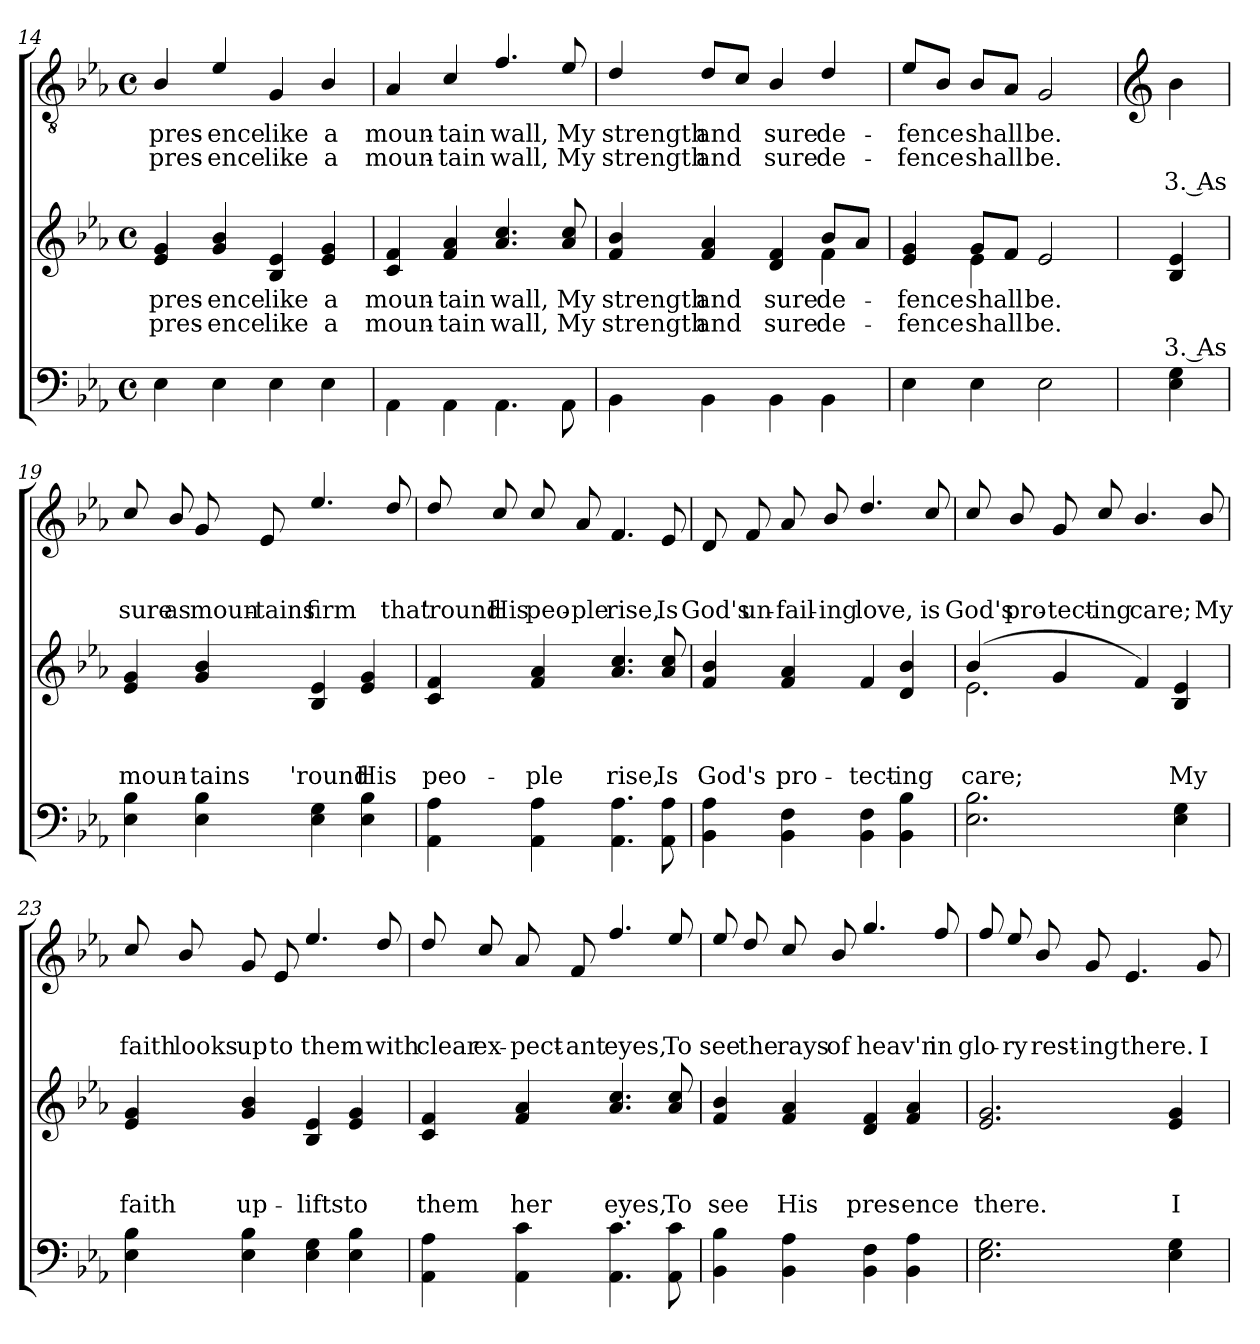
**kern	**kern	**text	**text	**text	**kern	**text	**text	**text
*part3	*part2	*part2	*part2	*part2	*part1	*part1	*part1	*part1
*staff3	*staff2	*staff2	*staff2	*staff2	*staff1	*staff1	*staff1	*staff1
*clefF4	*clefG2	*	*	*	*clefGv2	*	*	*
*k[b-e-a-]	*k[b-e-a-]	*	*	*	*k[b-e-a-]	*	*	*
*E-:	*E-:	*	*	*	*E-:	*	*	*
*M4/4	*M4/4	*	*	*	*M4/4	*	*	*
*met(c)	*met(c)	*	*	*	*met(c)	*	*	*
=14	=14	=14	=14	=14	=14	=14	=14	=14
!LO:N:head=solid	!LO:N:n=1:head=solid	!	!	!	!	!	!	!
!	!LO:N:n=2:head=solid	!LO:LY:b	!LO:LY:b	!	!	!LO:LY:b	!LO:LY:b	!
4E-\	4e-/ 4g/	pres-	pres-	.	4B-/	pres-	pres-	.
!LO:N:head=solid	!LO:N:n=1:head=solid	!LO:LY:b	!LO:LY:b	!	!LO:N:head=solid	!LO:LY:b	!LO:LY:b	!
4E-\	4g/ 4b-/	-ence	-ence	.	4e-/	-ence	-ence	.
!LO:N:head=solid	!LO:N:n=2:head=solid	!LO:LY:b	!LO:LY:b	!	!LO:N:head=solid	!LO:LY:b	!LO:LY:b	!
4E-\	4B-/ 4e-/	like	like	.	4G/	like	like	.
!LO:N:head=solid	!LO:N:n=1:head=solid	!	!	!	!	!	!	!
!	!LO:N:n=2:head=solid	!LO:LY:b	!LO:LY:b	!	!	!LO:LY:b	!LO:LY:b	!
4E-\	4e-/ 4g/	a	a	.	4B-/	a	a	.
=15	=15	=15	=15	=15	=15	=15	=15	=15
!LO:N:head=solid	!LO:N:n=1:head=solid	!	!	!	!	!	!	!
!	!LO:N:n=2:head=solid	!LO:LY:b	!LO:LY:b	!	!LO:N:head=solid	!LO:LY:b	!LO:LY:b	!
4AA-\	4c/ 4f/	moun-	moun-	.	4A-/	moun-	moun-	.
!LO:N:head=solid	!LO:N:n=1:head=solid	!	!	!	!	!	!	!
!	!LO:N:n=2:head=solid	!LO:LY:b	!LO:LY:b	!	!LO:N:head=solid	!LO:LY:b	!LO:LY:b	!
4AA-\	4f/ 4a-/	-tain	-tain	.	4c/	-tain	-tain	.
!LO:N:head=solid	!LO:N:n=1:head=solid	!	!	!	!	!	!	!
!	!LO:N:n=2:head=solid	!LO:LY:b	!LO:LY:b	!	!LO:N:head=solid	!LO:LY:b	!LO:LY:b	!
4.AA-\	4.a-/ 4.cc/	wall,	wall,	.	4.f/	wall,	wall,	.
!LO:N:head=solid	!LO:N:n=1:head=solid	!	!	!	!	!	!	!
!	!LO:N:n=2:head=solid	!LO:LY:b	!LO:LY:b	!	!LO:N:head=solid	!LO:LY:b	!LO:LY:b	!
8AA-\	8a-/ 8cc/	My	My	.	8e-/	My	My	.
!!LO:PB:g=z
=16	=16	=16	=16	=16	=16	=16	=16	=16
!	!LO:N:n=1:head=solid	!LO:LY:b	!LO:LY:b	!	!LO:N:head=solid	!LO:LY:b	!LO:LY:b	!
*	*^	*	*	*	*	*	*	*
4BB-\	4f/ 4b-/	2.ryy	strength	strength	.	4d/	strength	strength	.
!	!LO:N:n=1:head=solid	!	!	!	!	!	!	!	!
!	!LO:N:n=2:head=solid	!	!LO:LY:b	!LO:LY:b	!	!LO:N:head=solid	!LO:LY:b	!LO:LY:b	!
4BB-\	4f/ 4a-/	.	and	and	.	8d/L	and	and	.
!	!	!	!	!	!	!LO:N:head=solid	!	!	!
.	.	.	.	.	.	8c/J	.	.	.
!	!LO:N:n=1:head=solid	!	!	!	!	!	!	!	!
!	!LO:N:n=2:head=solid	!	!LO:LY:b	!LO:LY:b	!	!	!LO:LY:b	!LO:LY:b	!
4BB-\	4d/ 4f/	.	sure	sure	.	4B-/	sure	sure	.
!	!	!LO:N:head=solid	!LO:LY:b	!LO:LY:b	!	!LO:N:head=solid	!LO:LY:b	!LO:LY:b	!
4BB-\	8b-/L	4f\	de-	de-	.	4d/	de-	de-	.
!	!LO:N:head=solid	!	!	!	!	!	!	!	!
.	8a-/J	.	.	.	.	.	.	.	.
=17	=17	=17	=17	=17	=17	=17	=17	=17	=17
!LO:N:head=solid	!LO:N:n=1:head=solid	!	!	!	!	!	!	!	!
!	!LO:N:n=2:head=solid	!	!LO:LY:b	!LO:LY:b	!	!LO:N:head=solid	!LO:LY:b	!LO:LY:b	!
4E-\	4e-/ 4g/	4ryy	-fence	-fence	.	8e-/L	-fence	-fence	.
.	.	.	.	.	.	8B-/J	.	.	.
!LO:N:head=solid	!LO:N:head=solid	!LO:N:head=solid	!LO:LY:b	!LO:LY:b	!	!	!LO:LY:b	!LO:LY:b	!
4E-\	8g/L	4e-\	shall	shall	.	8B-/L	shall	shall	.
!	!LO:N:head=solid	!	!	!	!	!LO:N:head=solid	!	!	!
.	8f/J	.	.	.	.	8A-/J	.	.	.
!LO:N:head=open	!LO:N:head=open	!	!LO:LY:b	!LO:LY:b	!	!LO:N:head=open	!LO:LY:b	!LO:LY:b	!
2E-\	2e-	2ryy	be.	be.	.	2G/	be.	be.	.
*	*v	*v	*	*	*	*	*	*	*
=18	=18	=18	=18	=18	=18	=18	=18	=18
*	*	*	*	*	*clefG2	*	*	*
*	*^	*	*	*	*	*	*	*
!LO:N:n=1:head=solid	!	!	!	!	!	!	!	!	!
!LO:N:n=2:head=solid	!LO:N:n=2:head=solid	!	!	!	!LO:LY:b	!	!	!	!LO:LY:b
*	*v	*v	*	*	*	*	*	*	*
4E-\ 4G\	4B-/ 4e-/	.	.	3. As	4b-\	.	.	3. As
=19	=19	=19	=19	=19	=19	=19	=19	=19
!LO:N:n=1:head=solid	!LO:N:n=1:head=solid	!	!	!	!	!	!	!
!	!LO:N:n=2:head=solid	!	!	!LO:LY:b	!LO:N:head=solid	!	!	!LO:LY:b
4E-\ 4B-\	4e-/ 4g/	.	.	moun-	8cc/	.	.	sure
!	!	!	!	!	!	!	!	!LO:LY:b
.	.	.	.	.	8b-/	.	.	as
!LO:N:n=1:head=solid	!LO:N:n=1:head=solid	!	!	!LO:LY:b	!LO:N:head=solid	!	!	!LO:LY:b
4E-\ 4B-\	4g/ 4b-/	.	.	-tains	8g/	.	.	moun-
!	!	!	!	!	!LO:N:head=solid	!	!	!LO:LY:b
.	.	.	.	.	8e-/	.	.	-tains
!LO:N:n=1:head=solid	!	!	!	!	!	!	!	!
!LO:N:n=2:head=solid	!LO:N:n=2:head=solid	!	!	!LO:LY:b	!LO:N:head=solid	!	!	!LO:LY:b
4E-\ 4G\	4B-/ 4e-/	.	.	'round	4.ee-/	.	.	firm
!LO:N:n=1:head=solid	!LO:N:n=1:head=solid	!	!	!	!	!	!	!
!	!LO:N:n=2:head=solid	!	!	!LO:LY:b	!	!	!	!
4E-\ 4B-\	4e-/ 4g/	.	.	His	.	.	.	.
!	!	!	!	!	!LO:N:head=solid	!	!	!LO:LY:b
.	.	.	.	.	8dd/	.	.	that
=20	=20	=20	=20	=20	=20	=20	=20	=20
!LO:N:n=1:head=solid	!	!	!	!	!	!	!	!
!LO:N:n=2:head=solid	!LO:N:n=1:head=solid	!	!	!	!	!	!	!
!	!LO:N:n=2:head=solid	!	!	!LO:LY:b	!LO:N:head=solid	!	!	!LO:LY:b
4AA-\ 4A-\	4c/ 4f/	.	.	peo-	8dd/	.	.	'round
!	!	!	!	!	!LO:N:head=solid	!	!	!LO:LY:b
.	.	.	.	.	8cc/	.	.	His
!LO:N:n=1:head=solid	!	!	!	!	!	!	!	!
!LO:N:n=2:head=solid	!LO:N:n=1:head=solid	!	!	!	!	!	!	!
!	!LO:N:n=2:head=solid	!	!	!LO:LY:b	!LO:N:head=solid	!	!	!LO:LY:b
4AA-\ 4A-\	4f/ 4a-/	.	.	-ple	8cc/	.	.	peo-
!	!	!	!	!	!LO:N:head=solid	!	!	!LO:LY:b
.	.	.	.	.	8a-/	.	.	-ple
!LO:N:n=1:head=solid	!	!	!	!	!	!	!	!
!LO:N:n=2:head=solid	!LO:N:n=1:head=solid	!	!	!	!	!	!	!
!	!LO:N:n=2:head=solid	!	!	!LO:LY:b	!LO:N:head=solid	!	!	!LO:LY:b
4.AA-\ 4.A-\	4.a-/ 4.cc/	.	.	rise,	4.f/	.	.	rise,
!LO:N:n=1:head=solid	!	!	!	!	!	!	!	!
!LO:N:n=2:head=solid	!LO:N:n=1:head=solid	!	!	!	!	!	!	!
!	!LO:N:n=2:head=solid	!	!	!LO:LY:b	!LO:N:head=solid	!	!	!LO:LY:b
8AA-\ 8A-\	8a-/ 8cc/	.	.	Is	8e-/	.	.	Is
!!LO:LB:g=z
=21	=21	=21	=21	=21	=21	=21	=21	=21
!LO:N:n=2:head=solid	!LO:N:n=1:head=solid	!	!	!LO:LY:b	!LO:N:head=solid	!	!	!LO:LY:b
4BB-\ 4A-\	4f/ 4b-/	.	.	God's	8d/	.	.	God's
!	!	!	!	!	!LO:N:head=solid	!	!	!LO:LY:b
.	.	.	.	.	8f/	.	.	un-
!LO:N:n=2:head=solid	!LO:N:n=1:head=solid	!	!	!	!	!	!	!
!	!LO:N:n=2:head=solid	!	!	!LO:LY:b	!LO:N:head=solid	!	!	!LO:LY:b
4BB-\ 4F\	4f/ 4a-/	.	.	pro-	8a-/	.	.	-fail-
!	!	!	!	!	!	!	!	!LO:LY:b
.	.	.	.	.	8b-/	.	.	-ing
!LO:N:n=2:head=solid	!LO:N:head=solid	!	!	!LO:LY:b	!LO:N:head=solid	!	!	!LO:LY:b
4BB-\ 4F\	4f	.	.	-tect-	4.dd/	.	.	love,
!	!LO:N:n=1:head=solid	!	!	!LO:LY:b	!	!	!	!
4BB-\ 4B-\	4d/ 4b-/	.	.	-ing	.	.	.	.
!	!	!	!	!	!LO:N:head=solid	!	!	!LO:LY:b
.	.	.	.	.	8cc/	.	.	is
=22	=22	=22	=22	=22	=22	=22	=22	=22
*	*^	*	*	*	*	*	*	*
!LO:N:n=1:head=open	!	!LO:N:head=open	!	!	!LO:LY:b	!LO:N:head=solid	!	!	!LO:LY:b
2.E-\ 2.B-\	(4b-/	2.e-\	.	.	care;	8cc/	.	.	God's
!	!	!	!	!	!	!	!	!	!LO:LY:b
.	.	.	.	.	.	8b-/	.	.	pro-
!	!LO:N:head=solid	!	!	!	!	!LO:N:head=solid	!	!	!LO:LY:b
.	4g/	.	.	.	.	8g/	.	.	-tect-
!	!	!	!	!	!	!LO:N:head=solid	!	!	!LO:LY:b
.	.	.	.	.	.	8cc/	.	.	-ing
!	!LO:N:head=solid	!	!	!	!	!	!	!	!LO:LY:b
.	4f/)	.	.	.	.	4.b-/	.	.	care;
!LO:N:n=1:head=solid	!	!	!	!	!	!	!	!	!
!LO:N:n=2:head=solid	!LO:N:n=2:head=solid	!	!	!	!LO:LY:b	!	!	!	!
4E-\ 4G\	4B-/ 4e-/	4ryy	.	.	My	.	.	.	.
!	!	!	!	!	!	!	!	!	!LO:LY:b
.	.	.	.	.	.	8b-/	.	.	My
*	*v	*v	*	*	*	*	*	*	*
=23	=23	=23	=23	=23	=23	=23	=23	=23
!LO:N:n=1:head=solid	!LO:N:n=1:head=solid	!	!	!	!	!	!	!
!	!LO:N:n=2:head=solid	!	!	!LO:LY:b	!LO:N:head=solid	!	!	!LO:LY:b
4E-\ 4B-\	4e-/ 4g/	.	.	faith	8cc/	.	.	faith
!	!	!	!	!	!	!	!	!LO:LY:b
.	.	.	.	.	8b-/	.	.	looks
!LO:N:n=1:head=solid	!LO:N:n=1:head=solid	!	!	!LO:LY:b	!LO:N:head=solid	!	!	!LO:LY:b
4E-\ 4B-\	4g/ 4b-/	.	.	up-	8g/	.	.	up
!	!	!	!	!	!LO:N:head=solid	!	!	!LO:LY:b
.	.	.	.	.	8e-/	.	.	to
!LO:N:n=1:head=solid	!	!	!	!	!	!	!	!
!LO:N:n=2:head=solid	!LO:N:n=2:head=solid	!	!	!LO:LY:b	!LO:N:head=solid	!	!	!LO:LY:b
4E-\ 4G\	4B-/ 4e-/	.	.	-lifts	4.ee-/	.	.	them
!LO:N:n=1:head=solid	!LO:N:n=1:head=solid	!	!	!	!	!	!	!
!	!LO:N:n=2:head=solid	!	!	!LO:LY:b	!	!	!	!
4E-\ 4B-\	4e-/ 4g/	.	.	to	.	.	.	.
!	!	!	!	!	!LO:N:head=solid	!	!	!LO:LY:b
.	.	.	.	.	8dd/	.	.	with
=24	=24	=24	=24	=24	=24	=24	=24	=24
!LO:N:n=1:head=solid	!	!	!	!	!	!	!	!
!LO:N:n=2:head=solid	!LO:N:n=1:head=solid	!	!	!	!	!	!	!
!	!LO:N:n=2:head=solid	!	!	!LO:LY:b	!LO:N:head=solid	!	!	!LO:LY:b
4AA-\ 4A-\	4c/ 4f/	.	.	them	8dd/	.	.	clear
!	!	!	!	!	!LO:N:head=solid	!	!	!LO:LY:b
.	.	.	.	.	8cc/	.	.	ex-
!LO:N:n=1:head=solid	!	!	!	!	!	!	!	!
!LO:N:n=2:head=solid	!LO:N:n=1:head=solid	!	!	!	!	!	!	!
!	!LO:N:n=2:head=solid	!	!	!LO:LY:b	!LO:N:head=solid	!	!	!LO:LY:b
4AA-\ 4c\	4f/ 4a-/	.	.	her	8a-/	.	.	-pect-
!	!	!	!	!	!LO:N:head=solid	!	!	!LO:LY:b
.	.	.	.	.	8f/	.	.	-ant
!LO:N:n=1:head=solid	!	!	!	!	!	!	!	!
!LO:N:n=2:head=solid	!LO:N:n=1:head=solid	!	!	!	!	!	!	!
!	!LO:N:n=2:head=solid	!	!	!LO:LY:b	!LO:N:head=solid	!	!	!LO:LY:b
4.AA-\ 4.c\	4.a-/ 4.cc/	.	.	eyes,	4.ff/	.	.	eyes,
!LO:N:n=1:head=solid	!	!	!	!	!	!	!	!
!LO:N:n=2:head=solid	!LO:N:n=1:head=solid	!	!	!	!	!	!	!
!	!LO:N:n=2:head=solid	!	!	!LO:LY:b	!LO:N:head=solid	!	!	!LO:LY:b
8AA-\ 8c\	8a-/ 8cc/	.	.	To	8ee-/	.	.	To
!!LO:LB:g=z
=25	=25	=25	=25	=25	=25	=25	=25	=25
!	!LO:N:n=1:head=solid	!	!	!LO:LY:b	!LO:N:head=solid	!	!	!LO:LY:b
4BB-\ 4B-\	4f/ 4b-/	.	.	see	8ee-/	.	.	see
!	!	!	!	!	!LO:N:head=solid	!	!	!LO:LY:b
.	.	.	.	.	8dd/	.	.	the
!LO:N:n=2:head=solid	!LO:N:n=1:head=solid	!	!	!	!	!	!	!
!	!LO:N:n=2:head=solid	!	!	!LO:LY:b	!LO:N:head=solid	!	!	!LO:LY:b
4BB-\ 4A-\	4f/ 4a-/	.	.	His	8cc/	.	.	rays
!	!	!	!	!	!	!	!	!LO:LY:b
.	.	.	.	.	8b-/	.	.	of
!LO:N:n=2:head=solid	!LO:N:n=1:head=solid	!	!	!	!	!	!	!
!	!LO:N:n=2:head=solid	!	!	!LO:LY:b	!LO:N:head=solid	!	!	!LO:LY:b
4BB-\ 4F\	4d/ 4f/	.	.	pres-	4.gg/	.	.	heav'n
!LO:N:n=2:head=solid	!LO:N:n=1:head=solid	!	!	!	!	!	!	!
!	!LO:N:n=2:head=solid	!	!	!LO:LY:b	!	!	!	!
4BB-\ 4A-\	4f/ 4a-/	.	.	-ence	.	.	.	.
!	!	!	!	!	!LO:N:head=solid	!	!	!LO:LY:b
.	.	.	.	.	8ff/	.	.	in
=26	=26	=26	=26	=26	=26	=26	=26	=26
!LO:N:n=1:head=open	!	!	!	!	!	!	!	!
!LO:N:n=2:head=open	!LO:N:n=1:head=open	!	!	!	!	!	!	!
!	!LO:N:n=2:head=open	!	!	!LO:LY:b	!LO:N:head=solid	!	!	!LO:LY:b
2.E-\ 2.G\	2.e-/ 2.g/	.	.	there.	8ff/	.	.	glo-
!	!	!	!	!	!LO:N:head=solid	!	!	!LO:LY:b
.	.	.	.	.	8ee-/	.	.	-ry
!	!	!	!	!	!	!	!	!LO:LY:b
.	.	.	.	.	8b-/	.	.	rest-
!	!	!	!	!	!LO:N:head=solid	!	!	!LO:LY:b
.	.	.	.	.	8g/	.	.	-ing
!	!	!	!	!	!LO:N:head=solid	!	!	!LO:LY:b
.	.	.	.	.	4.e-/	.	.	there.
!LO:N:n=1:head=solid	!	!	!	!	!	!	!	!
!LO:N:n=2:head=solid	!LO:N:n=1:head=solid	!	!	!	!	!	!	!
!	!LO:N:n=2:head=solid	!	!	!LO:LY:b	!	!	!	!
4E-\ 4G\	4e-/ 4g/	.	.	I	.	.	.	.
!	!	!	!	!	!LO:N:head=solid	!	!	!LO:LY:b
.	.	.	.	.	8g/	.	.	I
=	=	=	=	=	=	=	=	=
*-	*-	*-	*-	*-	*-	*-	*-	*-
